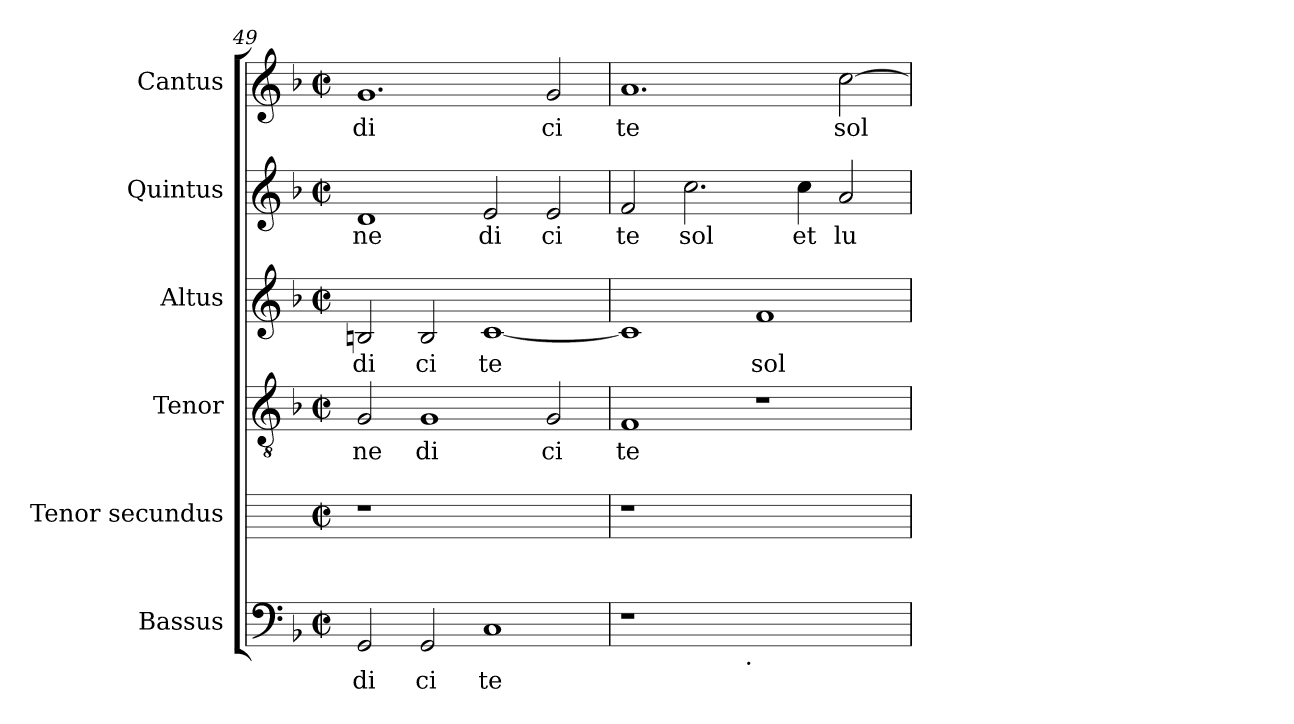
**kern	**text	**kern	**kern	**text	**kern	**text	**kern	**text	**kern	**text
*part6	*part6	*part5	*part4	*part4	*part3	*part3	*part2	*part2	*part1	*part1
*staff6	*staff6	*staff5	*staff4	*staff4	*staff3	*staff3	*staff2	*staff2	*staff1	*staff1
*I"Bassus	*	*I"Tenor  secundus	*I"Tenor	*	*I"Altus	*	*I"Quintus	*	*I"Cantus	*
*I'B	*	*	*I'T	*	*I'A	*	*I'Q	*	*I'C	*
!!LO:PB:g=z
*clefF4	*	*	*clefGv2	*	*clefG2	*	*clefG2	*	*clefG2	*
*k[b-]	*	*k[]	*k[b-]	*	*k[b-]	*	*k[b-]	*	*k[b-]	*
*F:	*	*C:	*F:	*	*F:	*	*F:	*	*F:	*
*M2/2	*	*M2/2	*M2/2	*	*M2/2	*	*M2/2	*	*M2/2	*
*met(c|)	*	*met(c|)	*met(c|)	*	*met(c|)	*	*met(c|)	*	*met(c|)	*
=49	=49	=49	=49	=49	=49	=49	=49	=49	=49	=49
!	!LO:LY:b:cj	!	!	!LO:LY:b:cj	!	!LO:LY:b:cj	!	!LO:LY:b:cj	!	!LO:LY:b:cj
2GG/	-di	1r	2G/	ne	2Bn/	di	1d	-ne	1.g	di
!	!LO:LY:b:cj	!	!	!LO:LY:b:cj	!	!LO:LY:b:cj	!	!	!	!
2GG/	ci	.	1G	di	2B/	ci	.	.	.	.
!	!LO:LY:b:cj	!	!	!	!	!LO:LY:b:cj	!	!LO:LY:b:cj	!	!
1C	te	1ryy	.	.	[<1c	te	2e/	di	.	.
!	!	!	!	!LO:LY:b:cj	!	!	!	!LO:LY:b:cj	!	!LO:LY:b:cj
.	.	.	2G/	ci	.	.	2e/	ci	2g/	ci
=50	=50	=50	=50	=50	=50	=50	=50	=50	=50	=50
!	!	!	!	!LO:LY:b:cj	!	!LO:LY:b:cj	!	!LO:LY:b:cj	!	!LO:LY:b:cj
*^	*	*	*	*	*	*	*	*	*	*
1r	2ryy	.	1r	1F	te	1c]	.	2f/	te	1.a	te
!	!	!	!	!	!	!	!	!	!LO:LY:b:cj	!	!
.	4...ryy	.	.	.	.	.	.	2.cc\	sol	.	.
!	!LO:TX:b:t=.	!	!	!	!	!	!	!	!	!	!
.	1ryy	.	.	.	.	.	.	.	.	.	.
!	!	!	!	!	!	!	!LO:LY:b:cj	!	!	!	!
1ryy	.	.	1ryy	1r	.	1f	sol	.	.	.	.
!	!	!	!	!	!	!	!	!	!LO:LY:b:cj	!	!
.	.	.	.	.	.	.	.	4cc\	et	.	.
!	!	!	!	!	!	!	!	!	!LO:LY:b:cj	!	!LO:LY:b:cj
.	.	.	.	.	.	.	.	2a/	lu	[>2cc\	sol
.	32ryy	.	.	.	.	.	.	.	.	.	.
*v	*v	*	*	*	*	*	*	*	*	*	*
=	=	=	=	=	=	=	=	=	=	=
*-	*-	*-	*-	*-	*-	*-	*-	*-	*-	*-
